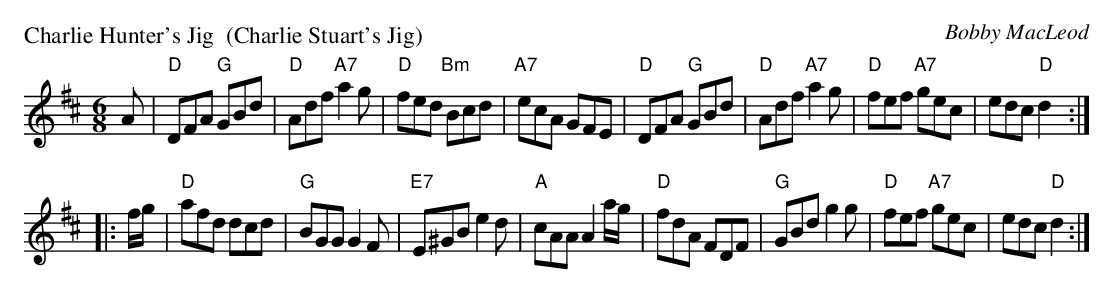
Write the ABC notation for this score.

X:1
P: Charlie Hunter's Jig  (Charlie Stuart's Jig)
C: Bobby MacLeod
M: 6/8
L: 1/8
K: D
   A \
| "D"DFA "G"GBd | "D"Adf "A7"a2g | "D"fed "Bm"Bcd | "A7"ecA GFE \
| "D"DFA "G"GBd | "D"Adf "A7"a2g | "D"fef "A7"gec | edc "D"d2 :|
|: f/g/ \
| "D"afd dcd | "G"BGG G2F | "E7"E^GB e2d | "A"cAA A2a/g/ \
| "D"fdA FDF | "G"GBd g2g | "D"fef "A7"gec | edc "D"d2 :|
